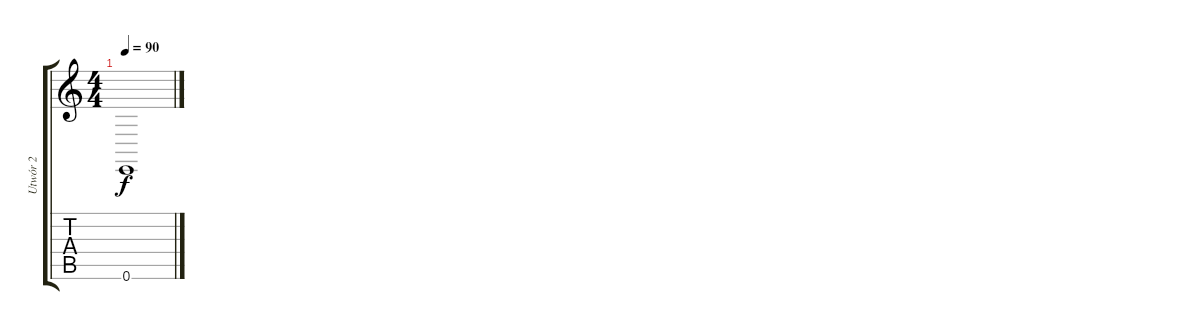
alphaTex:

\track ("Utwór 2" "Utwór 2") {instrument viola}
\staff {score tabs}
\tuning (E4 B3 G3 D3 A2 E2) {hide}
\ts (4 4)
\tempo 90
\clef g2
\ks c
0.6.1{dy f}
